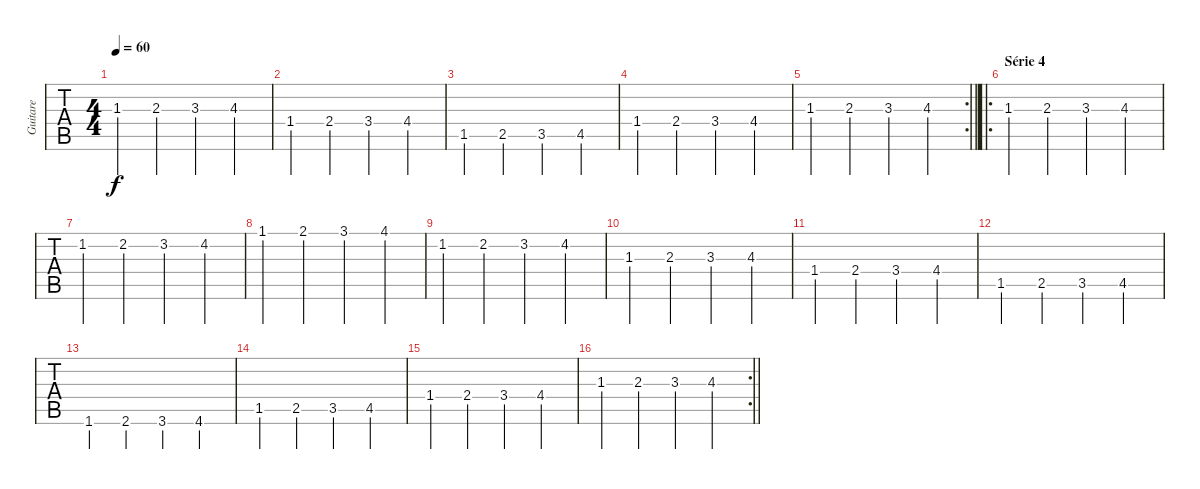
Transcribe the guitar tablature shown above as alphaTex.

\track ("Guitare" "Guitare") {instrument acousticguitarsteel}
\staff {tabs}
\tuning (E4 B3 G3 D3 A2 E2) {hide}
\ts (4 4)
\tempo 60
\clef g2
\ks c
1.3.4{dy f} 2.3.4 3.3.4 4.3.4 |
1.4.4 2.4.4 3.4.4 4.4.4 |
1.5.4 2.5.4 3.5.4 4.5.4 |
1.4.4 2.4.4 3.4.4 4.4.4 |
\rc 2
\barLineRight lightlight
1.3.4 2.3.4 3.3.4 4.3.4 |
\ro
\section ("" "Série 4")
1.3.4 2.3.4 3.3.4 4.3.4 |
1.2.4 2.2.4 3.2.4 4.2.4 |
1.1.4 2.1.4 3.1.4 4.1.4 |
1.2.4 2.2.4 3.2.4 4.2.4 |
1.3.4 2.3.4 3.3.4 4.3.4 |
1.4.4 2.4.4 3.4.4 4.4.4 |
1.5.4 2.5.4 3.5.4 4.5.4 |
1.6.4 2.6.4 3.6.4 4.6.4 |
1.5.4 2.5.4 3.5.4 4.5.4 |
1.4.4 2.4.4 3.4.4 4.4.4 |
\rc 2
\barLineRight lightlight
1.3.4 2.3.4 3.3.4 4.3.4
